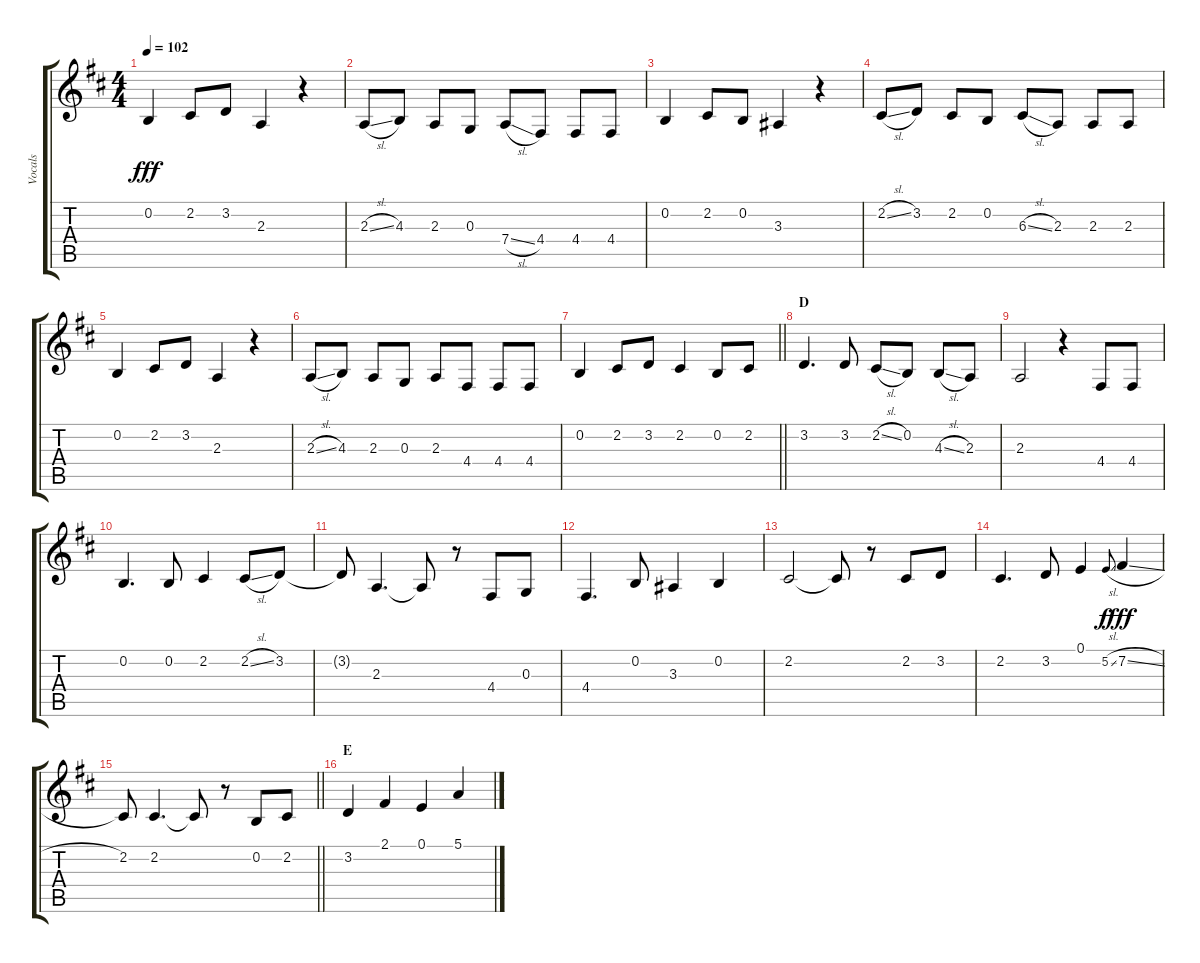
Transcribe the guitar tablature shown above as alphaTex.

\track ("Vocals" "Vocals") {instrument voiceoohs}
\staff {score tabs}
\tuning (E4 B3 G3 D3 A2 E2) {hide}
\ts (4 4)
\tempo 102
\clef g2
\ks d
0.2.4{dy fff} 2.2.8 3.2.8 2.3.4 r.4 |
2.3{sl}.8 4.3.8 2.3.8 0.3.8 7.4{sl}.8 4.4.8 4.4.8 4.4.8 |
0.2.4 2.2.8 0.2.8 3.3.4 r.4 |
2.2{sl}.8 3.2.8 2.2.8 0.2.8 6.3{sl}.8 2.3.8 2.3.8 2.3.8 |
0.2.4 2.2.8 3.2.8 2.3.4 r.4 |
2.3{sl}.8 4.3.8 2.3.8 0.3.8 2.3.8 4.4.8 4.4.8 4.4.8 |
\barLineRight lightlight
0.2.4 2.2.8 3.2.8 2.2.4 0.2.8 2.2.8 |
\section ("" "D")
3.2.4{d} 3.2.8 2.2{sl}.8 0.2.8 4.3{sl}.8 2.3.8 |
2.3.2 r.4 4.4.8 4.4.8 |
0.2.4{d} 0.2.8 2.2.4 2.2{sl}.8 3.2.8 |
3.2{t}.8 2.3.4{d} 2.3{t}.8 r.8 4.4.8 0.3.8 |
4.4.4{d} 0.2.8 3.3.4 0.2.4 |
2.2.2 2.2{t}.8 r.8 2.2.8 3.2.8 |
2.2.4{d} 3.2.8 0.1.4 5.2{sl}.8{gr onbeat dy f} 7.2{sl}.4{dy fff} |
\barLineRight lightlight
2.2.8 2.2.4{d} 2.2{t}.8 r.8 0.2.8 2.2.8 |
\section ("" "E")
3.2.4 2.1.4 0.1.4 5.1.4
